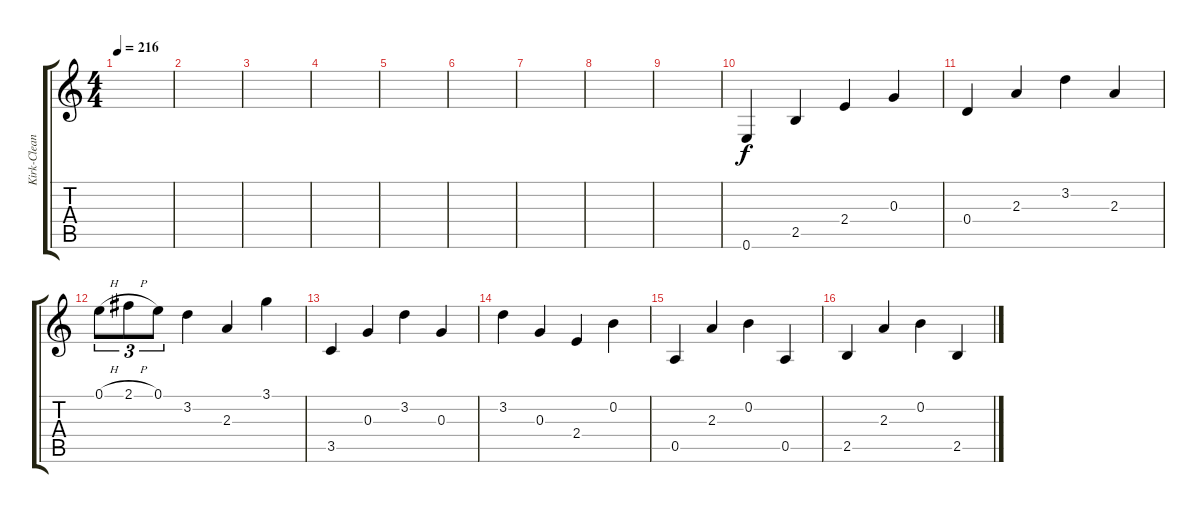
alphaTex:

\track ("Kirk-Clean" "Kirk-Clean") {instrument electricguitarclean}
\staff {score tabs}
\tuning (E4 B3 G3 D3 A2 E2) {hide}
\ts (4 4)
\tempo 216
\clef g2
\ks c
|
|
|
|
|
|
|
|
|
0.6.4 2.5.4 2.4.4 0.3.4 |
0.4.4 2.3.4 3.2.4 2.3.4 |
0.1{h}.8{tu (3 2)} 2.1{h}.8{tu (3 2)} 0.1.8{tu (3 2)} 3.2.4 2.3.4 3.1.4 |
3.5.4 0.3.4 3.2.4 0.3.4 |
3.2.4 0.3.4 2.4.4 0.2.4 |
0.5.4 2.3.4 0.2.4 0.5.4 |
2.5.4 2.3.4 0.2.4 2.5.4
